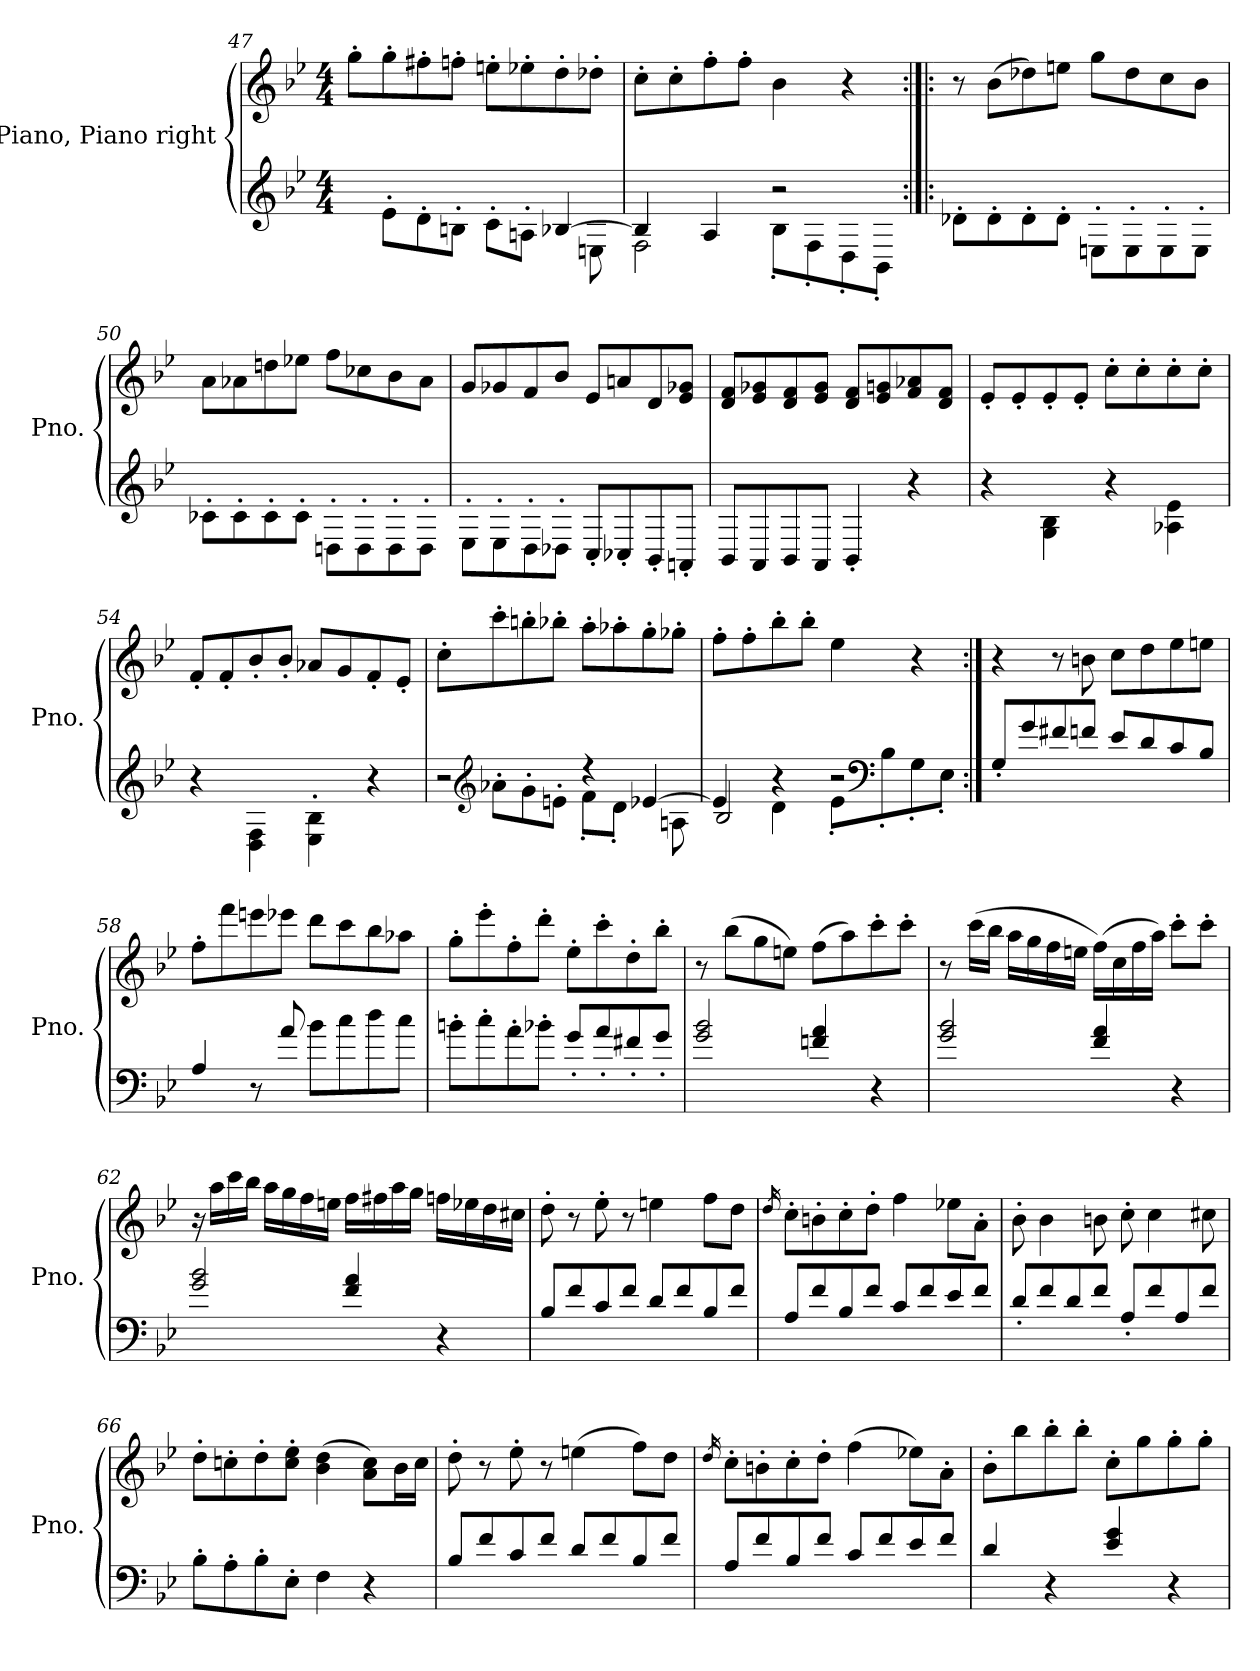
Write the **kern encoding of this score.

**kern	**kern
*part1	*part1
*staff2	*staff1
*I"Piano, Piano right	*
*I'Pno.	*
!!LO:LB:g=z
*clefG2	*clefG2
*k[b-e-]	*k[b-e-]
*M4/4	*M4/4
=47	=47
*^	*
2ryy	8ryy	8gg'\L
.	8e-'\L	8gg'\
.	8d'\	8ff#X'\
.	8Bn'\J	8ffn'\J
4ryy	8c'\L	8een'\L
.	8An'\J	8ee-X'\
[4B-X/	8ryy	8dd'\
.	8En\	8dd-X'\J
=48	=48	=48
*	*^	*
4B-/]	2F\	2ryy	8cc'\L
.	.	.	8cc'\
4A/	.	.	8ff'\
.	.	.	8ff'\J
2r	8B-'\L	2r	4b-\
.	8F'\	.	.
.	8D'\	.	4r
.	8BB-'\J	.	.
*v	*v	*v	*
=49:|!|:	=49:|!|:
8d-X'\L	8r
8d-'\	(8b-\L
8d-'\	8dd-X\)
8d-'\J	8een\J
8En'\L	8gg\L
8E'\	8dd-\
8E'\	8cc\
8E'\J	8b-\J
!!LO:LB:g=z
=50	=50
8c-X'\L	8a\L
8c-'\	8a-X\
8c-'\	8ddn\
8c-'\J	8ee-X\J
8Dn'\L	8ff\L
8D'\	8cc-X\
8D'\	8b-\
8D'\J	8a-\J
=51	=51
8E-'\L	8g/L
8E-'\	8g-X/
8D'\	8f/
8D-X'\J	8b-/J
8C'/L	8e-/L
8C-X'/	8an/
8BB-'/	8d/
8AAn'/J	8e-/ 8g-X/J
=52	=52
8BB-/L	8d/ 8f/L
8AA/	8e-/ 8g-X/
8BB-/	8d/ 8f/
8AA/J	8e-/ 8g-/J
4BB-'/	8d/ 8f/L
.	8e-/ 8gn/
4r	8f/ 8a-X/
.	8d/ 8f/J
=53	=53
4r	8e-'/L
.	8e-'/
4G\ 4B-\	8e-'/
.	8e-'/J
4r	8cc'\L
.	8cc'\
4A-X\ 4e-\	8cc'\
.	8cc'\J
!!LO:LB:g=z
=54	=54
4r	8f'/L
.	8f'/
4D\ 4F\	8b-'/
.	8b-'/J
4E-\' 4B-\'	8a-X/L
.	8g/
4r	8f'/
.	8e-'/J
=55	=55
*^	*
2r	8ryy	8cc'\L
*clefG2	*	*
.	8a-X'\L	8ccc'\
.	8g'\	8bbn'\
.	8en'\J	8bb-X'\J
4r	8f'\L	8aa'\L
.	8d'\J	8aa-X'\
[4e-X/	8ryy	8gg'\
.	8An\	8gg-X'\J
=56	=56	=56
*	*^	*
4e-/]	4ryy	2B-/	8ff'\L
.	.	.	8ff'\
4r	4d\	.	8bb-'\
.	.	.	8bb-'\J
2r	8e-'\L	2r	4ee-\
*clefF4	*	*	*
.	8B-'\	.	.
.	8G'\	.	4r
.	8E-'\J	.	.
*v	*v	*v	*
!!LO:LB:g=z
=57:|!	=57:|!
8G'/L	4r
8g/	.
8f#X/	8r
8fn/J	8bn\
8e-/L	8cc\L
8d/	8dd\
8c/	8ee-\
8B-/J	8een\J
=58	=58
4A/	8ff'\L
.	8fff\
8r	8eeen\
8a/	8eee-X\J
8b-\L	8ddd\L
8cc\	8ccc\
8dd\	8bb-\
8cc\J	8aa-X\J
=59	=59
8bn'\L	8gg'\L
8cc'\	8eee-'\
8a'\	8ff'\
8b-X'\J	8ddd'\J
8g'/L	8ee-'\L
8a'/	8ccc'\
8f#X'/	8dd'\
8g'/J	8bb-'\J
!!LO:LB:g=z
=60	=60
2g/ 2b-/	8r
.	(8bb-\L
.	8gg\
.	8een\J)
4fn/ 4a/	(8ff\L
.	8aa\)
4r	8ccc'\
.	8ccc'\J
=61	=61
2g/ 2b-/	8r
.	(16ccc\LL
.	16bb-\JJ
.	16aa\LL
.	16gg\
.	16ff\
.	16een\JJ
4f/ 4a/	(16ff\LL)
.	16cc\
.	16ff\
.	16aa\JJ)
4r	8ccc'\L
.	8ccc'\J
=62	=62
2g/ 2b-/	16r
.	16aa\LL
.	16ccc\
.	16bb-\JJ
.	16aa\LL
.	16gg\
.	16ff\
.	16een\JJ
4f/ 4a/	16ff\LL
.	16ff#X\
.	16aa\
.	16gg\JJ
4r	16ffn\LL
.	16ee-X\
.	16dd\
.	16cc#X\JJ
!!LO:PB:g=z
=63	=63
8B-/L	8dd'\
8f/	8r
8c/	8ee-'\
8f/J	8r
8d/L	4een\
8f/	.
8B-/	8ff\L
8f/J	8dd\J
=64	=64
.	16qdd/
8A/L	8cc'\L
8f/	8bn'\
8B-/	8cc'\
8f/J	8dd'\J
8c/L	4ff\
8f/	.
8e-/	8ee-X\L
8f/J	8a'\J
=65	=65
8d'/L	8b-'\
8f/	4b-\
8d/	.
8f/J	8bn\
8A'/L	8cc'\
8f/	4cc\
8A/	.
8f/J	8cc#X\
=66	=66
8B-'\L	8dd'\L
8A'\	8ccn'\
8B-'\	8dd'\
8E-'\J	8cc\' 8ee-\'J
4F\	(4b-\ 4dd\
4r	8a\ 8cc\L)
.	16b-\L
.	16cc\JJ
!!LO:LB:g=z
=67	=67
8B-/L	8dd'\
8f/	8r
8c/	8ee-'\
8f/J	8r
8d/L	(4een\
8f/	.
8B-/	8ff\L)
8f/J	8dd\J
=68	=68
.	16qdd/
8A/L	8cc'\L
8f/	8bn'\
8B-/	8cc'\
8f/J	8dd'\J
8c/L	(4ff\
8f/	.
8e-/	8ee-X\L)
8f/J	8a'\J
=69	=69
4d/	8b-'\L
.	8bb-\
4r	8bb-'\
.	8bb-'\J
4e-/ 4g/	8cc'\L
.	8gg\
4r	8gg'\
.	8gg'\J
=	=
*-	*-
